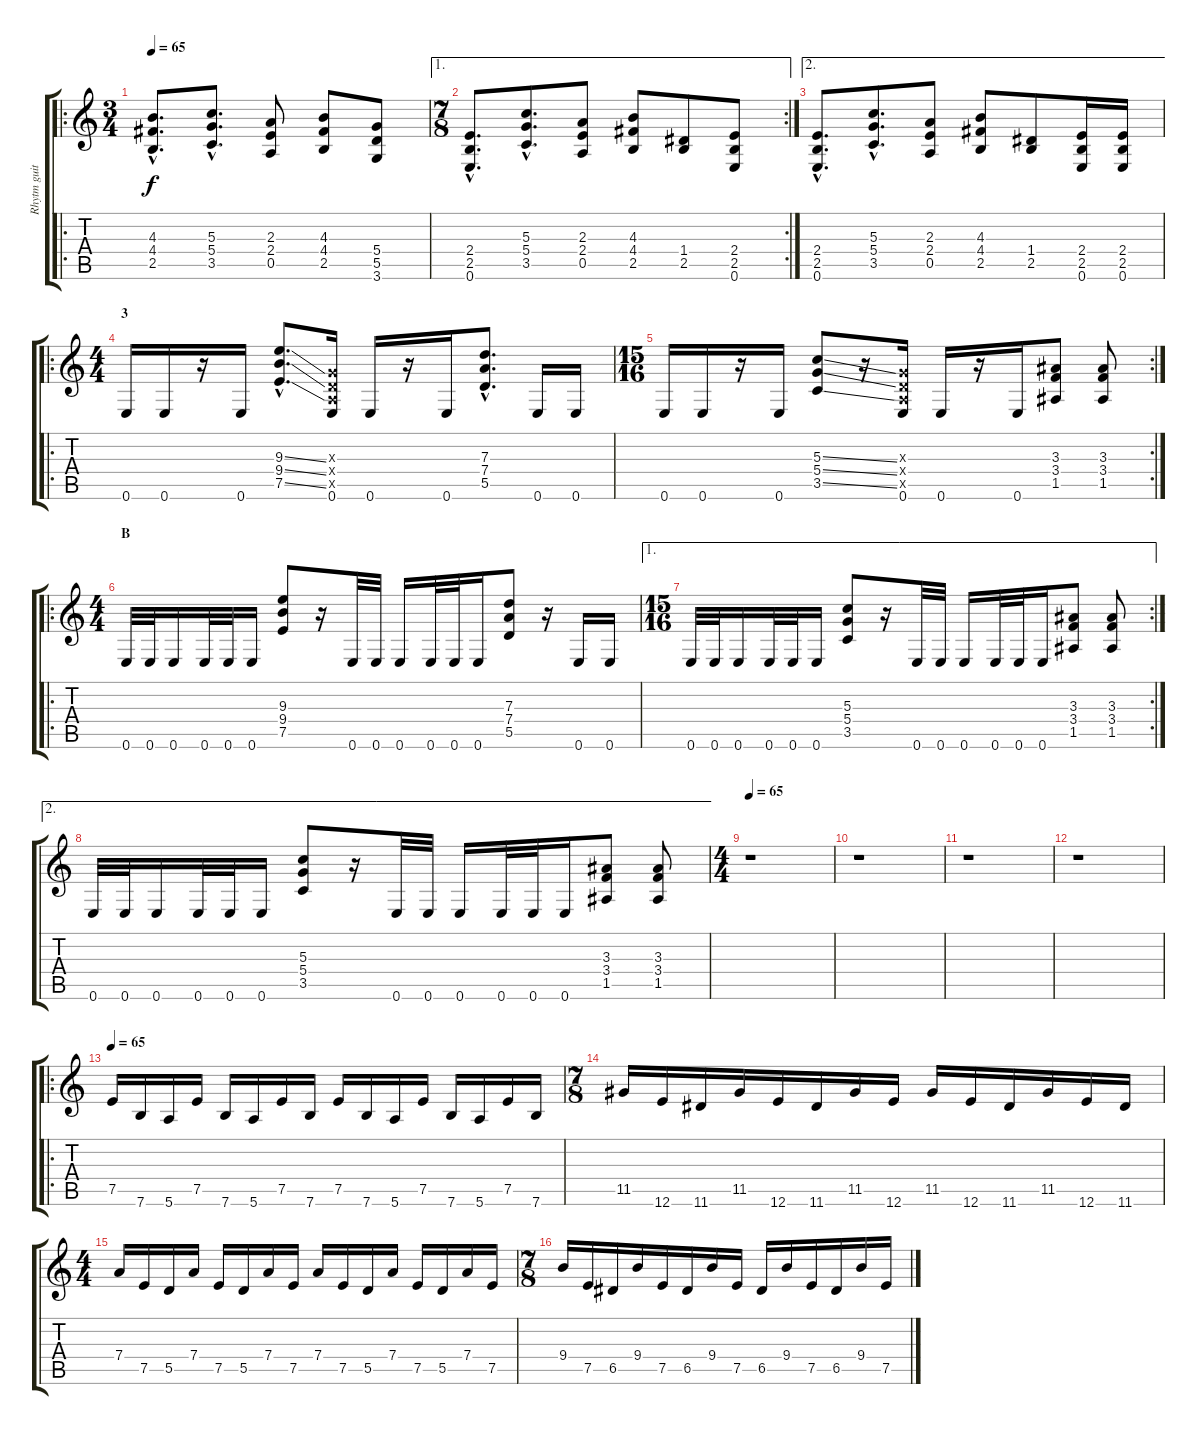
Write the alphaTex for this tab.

\track ("Rhytm guitar" "Rhytm guit") {instrument overdrivenguitar}
\staff {score tabs}
\tuning (E4 B3 G3 D3 A2 E2) {hide}
\ro
\ts (3 4)
\tempo 65
\clef g2
\ks c
(4.3{hac} 4.4{hac} 2.5{hac}).8{d dy f} (5.3{hac} 5.4{hac} 3.5{hac}).8{d} (2.3 2.4 0.5).8 (4.3 4.4 2.5).8 (5.4 5.5 3.6).8 |
\ae 1
\rc 2
\ts (7 8)
(2.4{hac} 2.5{hac} 0.6{hac}).8{d} (5.3{hac} 5.4{hac} 3.5{hac}).8{d} (2.3 2.4 0.5).8 (4.3 4.4 2.5).8 (1.4 2.5).8 (2.4 2.5 0.6).8 |
\ae 2
(2.4{hac} 2.5{hac} 0.6{hac}).8{d} (5.3{hac} 5.4{hac} 3.5{hac}).8{d} (2.3 2.4 0.5).8 (4.3 4.4 2.5).8 (1.4 2.5).8 (2.4 2.5 0.6).16 (2.4 2.5 0.6).16 |
\ro
\ts (4 4)
\section ("" "3")
0.6.16 0.6.16 r.16 0.6.16 (9.3{ss hac} 9.4{ss hac} 7.5{ss hac}).8{d} (0.3{x} 0.4{x} 0.5{x} 0.6).16 0.6.16 r.16 0.6.16 (7.3{hac} 7.4{hac} 5.5{hac}).8{d} 0.6.16 0.6.16 |
\rc 2
\ts (15 16)
0.6.16 0.6.16 r.16 0.6.16 (5.3{ss} 5.4{ss} 3.5{ss}).8 r.16 (0.3{x} 0.4{x} 0.5{x} 0.6).16 0.6.16 r.16 0.6.16 (3.3 3.4 1.5).8 (3.3 3.4 1.5).8 |
\ro
\ts (4 4)
\section ("" "B")
0.6.32{volume 12} 0.6.32 0.6.16 0.6.32 0.6.32 0.6.16 (9.3 9.4 7.5).8 r.16 0.6.32 0.6.32 0.6.16 0.6.32 0.6.32 0.6.16 (7.3 7.4 5.5).8 r.16 0.6.16 0.6.16 |
\ae 1
\rc 2
\ts (15 16)
0.6.32 0.6.32 0.6.16 0.6.32 0.6.32 0.6.16 (5.3 5.4 3.5).8 r.16 0.6.32 0.6.32 0.6.16 0.6.32 0.6.32 0.6.16 (3.3 3.4 1.5).8 (3.3 3.4 1.5).8 |
\ae 2
0.6.32 0.6.32 0.6.16 0.6.32 0.6.32 0.6.16 (5.3 5.4 3.5).8 r.16 0.6.32 0.6.32 0.6.16 0.6.32 0.6.32 0.6.16 (3.3 3.4 1.5).8 (3.3 3.4 1.5).8 |
\ts (4 4)
\tempo 65
r.1 |
r.1 |
r.1 |
r.1 |
\ro
\tempo 65
7.5.16 7.6.16 5.6.16 7.5.16 7.6.16 5.6.16 7.5.16 7.6.16 7.5.16 7.6.16 5.6.16 7.5.16 7.6.16 5.6.16 7.5.16 7.6.16 |
\ts (7 8)
11.5.16 12.6.16 11.6.16 11.5.16 12.6.16 11.6.16 11.5.16 12.6.16 11.5.16 12.6.16 11.6.16 11.5.16 12.6.16 11.6.16 |
\ts (4 4)
7.4.16 7.5.16 5.5.16 7.4.16 7.5.16 5.5.16 7.4.16 7.5.16 7.4.16 7.5.16 5.5.16 7.4.16 7.5.16 5.5.16 7.4.16 7.5.16 |
\ts (7 8)
9.4.16 7.5.16 6.5.16 9.4.16 7.5.16 6.5.16 9.4.16 7.5.16 6.5.16 9.4.16 7.5.16 6.5.16 9.4.16 7.5.16
